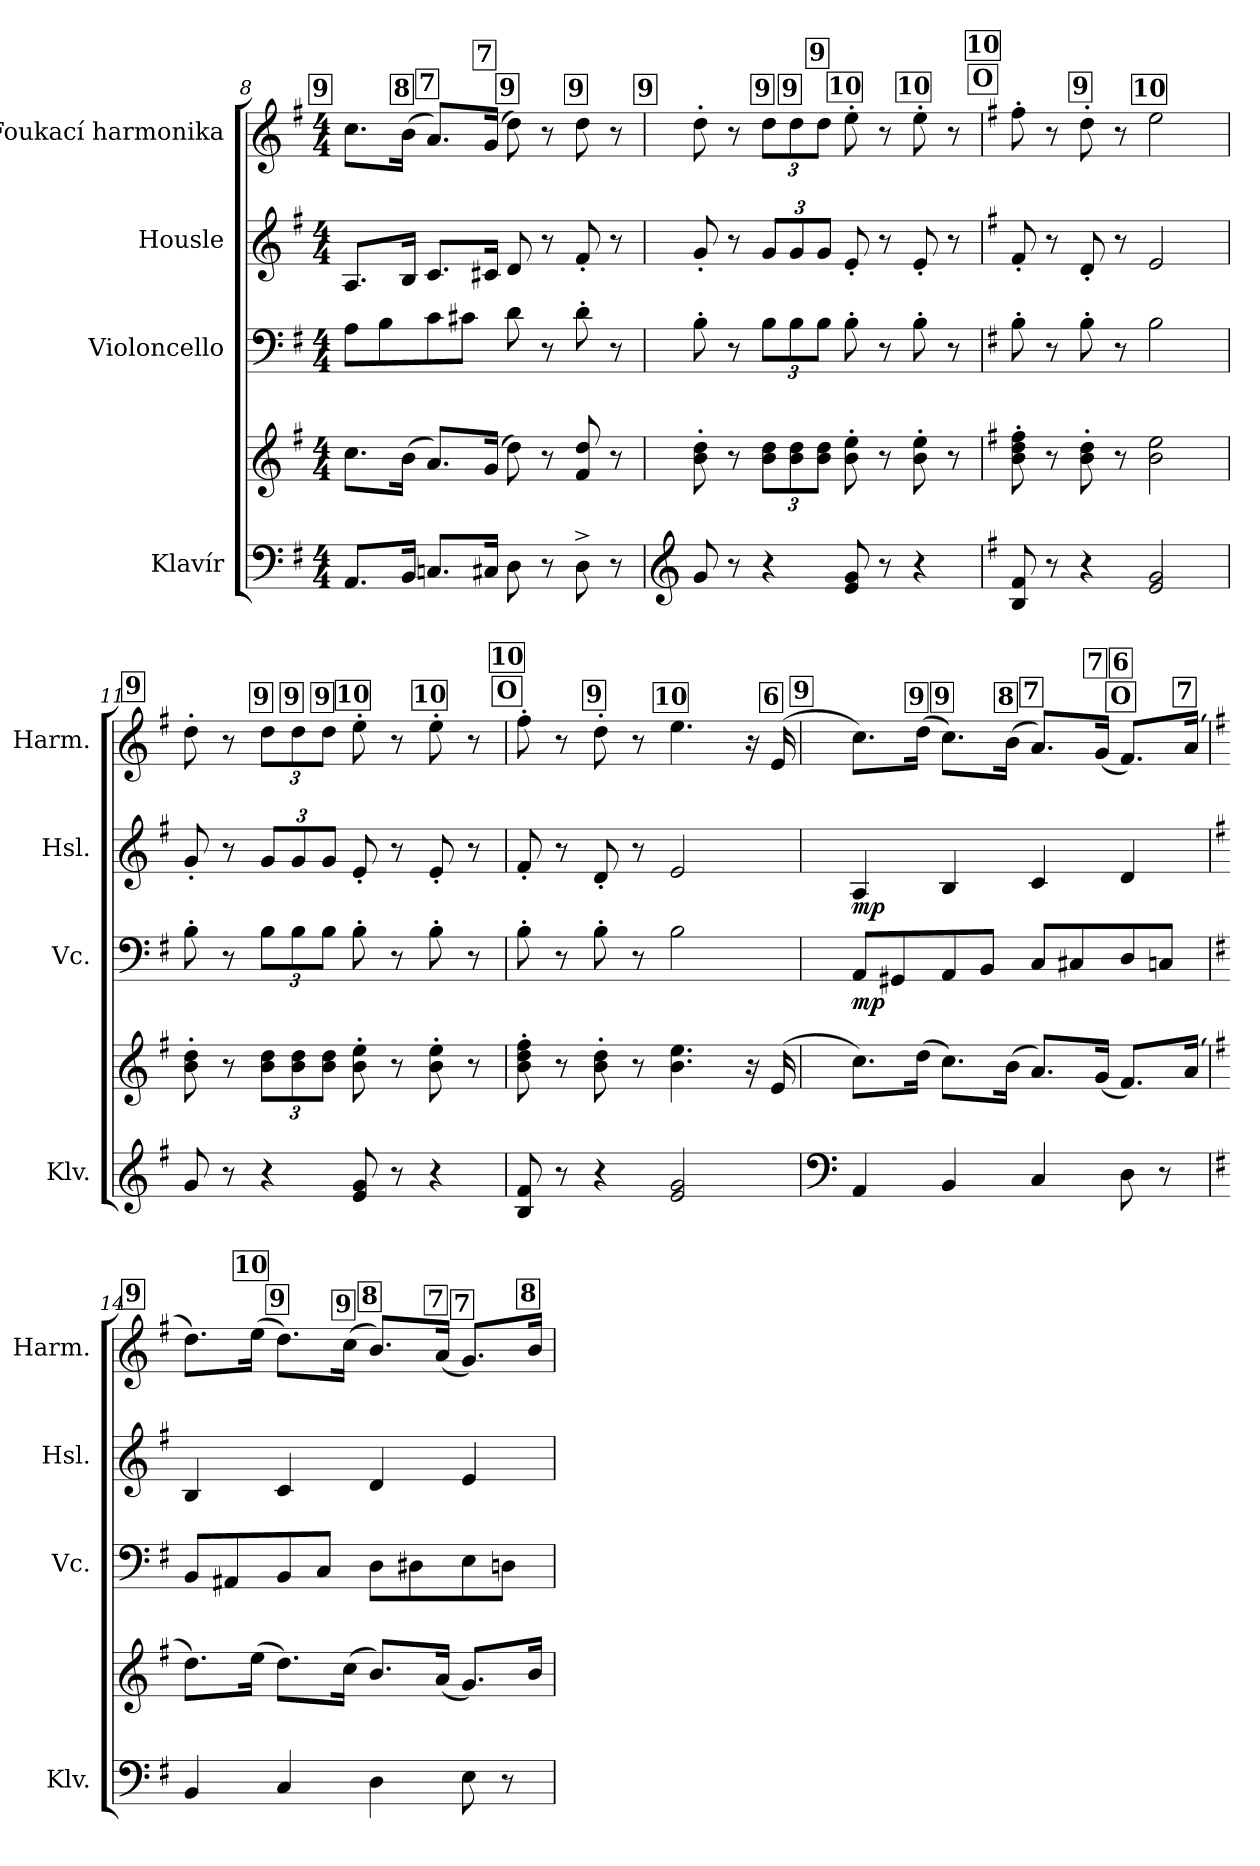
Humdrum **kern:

**kern	**kern	**kern	**dynam	**kern	**dynam	**kern
*part4	*part4	*part3	*part3	*part2	*part2	*part1
*staff5	*staff4	*staff3	*staff3	*staff2	*staff2	*staff1
*I"Klavír	*	*I"Violoncello	*	*I"Housle	*	*I"Foukací harmonika
*I'Klv.	*	*I'Vc.	*	*I'Hsl.	*	*I'Harm.
*clefF4	*clefG2	*clefF4	*	*clefG2	*	*clefG2
*k[f#]	*k[f#]	*k[f#]	*	*k[f#]	*	*k[f#]
*M4/4	*M4/4	*M4/4	*	*M4/4	*	*M4/4
!!LO:REH:place=s1:b:B:fs=14:t=9:qo=3
!!LO:REH:place=s1:b:B:fs=14:t=9:qo=2
!!LO:REH:place=s1:b:B:fs=14:t=7:qo=1.75
!!LO:REH:place=s1:b:B:fs=14:t=7:qo=1
!!LO:REH:place=s1:b:B:fs=14:t=8:qo=0.75
!!LO:REH:place=s1:b:B:fs=14:t=9
=8	=8	=8	=8	=8	=8	=8
8.AA/L	8.cc\L	8A\L	.	8.A/L	.	8.cci\L
.	.	8B\	.	.	.	.
16BB/Jk	(16b\Jk	.	.	16B/Jk	.	(16bj\Jk
8.Cn/L	8.a/L)	8c\	.	8.c/L	.	8.aj/L)
.	.	8c#X\J	.	.	.	.
16C#X/Jk	(16g/Jk	.	.	16c#X/Jk	.	(16gi/Jk
8D\	8dd\)	8d\	.	8d/	.	8ddj\)
8r	8r	8r	.	8r	.	8r
8D^\	8f#/ 8dd/	8d'\	.	8f#'/	.	8ddj\
8r	8r	8r	.	8r	.	8r
!!LO:REH:place=s1:b:B:fs=14:t=10:qo=3
!!LO:REH:place=s1:b:B:fs=14:t=10:qo=2
!!LO:REH:place=s1:b:B:fs=14:t=9:qo=1.6666666666666667
!!LO:REH:place=s1:b:B:fs=14:t=9:qo=1.3333333333333333
!!LO:REH:place=s1:b:B:fs=14:t=9:qo=1
!!LO:REH:place=s1:b:B:fs=14:t=9
=9	=9	=9	=9	=9	=9	=9
*clefG2	*	*	*	*	*	*
8g/	8b\' 8dd\'	8B'\	.	8g'/	.	8dd'j\
8r	8r	8r	.	8r	.	8r
*	*Xbrackettup	*Xbrackettup	*	*Xbrackettup	*	*Xbrackettup
4r	12b\ 12dd\L	12B\L	.	12g/L	.	12ddj\L
.	12b\ 12dd\	12B\	.	12g/	.	12ddj\
.	12b\ 12dd\J	12B\J	.	12g/J	.	12ddj\J
8e/ 8g/	8b\' 8ee\'	8B'\	.	8e'/	.	8ee'i\
8r	8r	8r	.	8r	.	8r
4r	8b\' 8ee\'	8B'\	.	8e'/	.	8ee'i\
.	8r	8r	.	8r	.	8r
!!LO:LB:g=z
!!LO:REH:place=s1:b:B:fs=14:t=10:qo=2
!!LO:REH:place=s1:b:B:fs=14:t=9:qo=1
!!LO:REH:place=s1:b:i:fs=14:t=O
!!LO:REH:place=s1:b:B:fs=14:t=10
=10	=10	=10	=10	=10	=10	=10
*	*	*	*	*	*	*k[f#]
8B/ 8f#/	8b\' 8dd\' 8ff#\'	8B'\	.	8f#'/	.	8ff#'j\
8r	8r	8r	.	8r	.	8r
4r	8b\' 8dd\'	8B'\	.	8d'/	.	8dd'j\
.	8r	8r	.	8r	.	8r
2e/ 2g/	2b\ 2ee\	2B\	.	2e/	.	2eei\
!!LO:REH:place=s1:b:B:fs=14:t=10:qo=3
!!LO:REH:place=s1:b:B:fs=14:t=10:qo=2
!!LO:REH:place=s1:b:B:fs=14:t=9:qo=1.6666666666666667
!!LO:REH:place=s1:b:B:fs=14:t=9:qo=1.3333333333333333
!!LO:REH:place=s1:b:B:fs=14:t=9:qo=1
!!LO:REH:place=s1:b:B:fs=14:t=9
=11	=11	=11	=11	=11	=11	=11
8g/	8b\' 8dd\'	8B'\	.	8g'/	.	8dd'j\
8r	8r	8r	.	8r	.	8r
4r	12b\ 12dd\L	12B\L	.	12g/L	.	12ddj\L
.	12b\ 12dd\	12B\	.	12g/	.	12ddj\
.	12b\ 12dd\J	12B\J	.	12g/J	.	12ddj\J
8e/ 8g/	8b\' 8ee\'	8B'\	.	8e'/	.	8ee'i\
8r	8r	8r	.	8r	.	8r
4r	8b\' 8ee\'	8B'\	.	8e'/	.	8ee'i\
.	8r	8r	.	8r	.	8r
!!LO:REH:place=s1:b:B:fs=14:t=6:qo=3.75
!!LO:REH:place=s1:b:B:fs=14:t=10:qo=2
!!LO:REH:place=s1:b:B:fs=14:t=9:qo=1
!!LO:REH:place=s1:b:i:fs=14:t=O
!!LO:REH:place=s1:b:B:fs=14:t=10
=12	=12	=12	=12	=12	=12	=12
8B/ 8f#/	8b\' 8dd\' 8ff#\'	8B'\	.	8f#'/	.	8ff#'j\
8r	8r	8r	.	8r	.	8r
4r	8b\' 8dd\'	8B'\	.	8d'/	.	8dd'j\
.	8r	8r	.	8r	.	8r
2e/ 2g/	4.b\ 4.ee\	2B\	.	2e/	.	4.eei\
.	16r	.	.	.	.	16r
.	(16e/	.	.	.	.	(16ei/
!!LO:REH:place=s1:b:B:fs=14:t=7:qo=3.75
!!LO:REH:place=s1:b:i:fs=14:t=O:qo=3
!!LO:REH:place=s1:b:B:fs=14:t=6:qo=3
!!LO:REH:place=s1:b:B:fs=14:t=7:qo=2.75
!!LO:REH:place=s1:b:B:fs=14:t=7:qo=2
!!LO:REH:place=s1:b:B:fs=14:t=8:qo=1.75
!!LO:REH:place=s1:b:B:fs=14:t=9:qo=1
!!LO:REH:place=s1:b:B:fs=14:t=9:qo=0.75
!!LO:REH:place=s1:b:B:fs=14:t=9
=13	=13	=13	=13	=13	=13	=13
*clefF4	*	*	*	*	*	*
!	!	!	!LO:DY:b	!	!LO:DY:b	!
4AA/	8.cc\L)	8AA/L	mp	4A/	mp	8.cci\L)
.	.	8GG#X/	.	.	.	.
.	(16dd\Jk	.	.	.	.	(16ddj\Jk
4BB/	8.cc\L)	8AA/	.	4B/	.	8.cci\L)
.	.	8BB/J	.	.	.	.
.	(16b\Jk	.	.	.	.	(16bj\Jk
4C/	8.a/L)	8C/L	.	4c/	.	8.aj/L)
.	.	8C#X/	.	.	.	.
.	(16g/Jk	.	.	.	.	(16gi/Jk
8D\	8.f#/L)	8D/	.	4d/	.	8.f#j/L)
8r	.	8Cn/J	.	.	.	.
.	(16a/Jk	.	.	.	.	(16aj/Jk
!!LO:PB:g=z
!!LO:REH:place=s1:b:B:fs=14:t=8:qo=3.75
!!LO:REH:place=s1:b:B:fs=14:t=7:qo=3
!!LO:REH:place=s1:b:B:fs=14:t=7:qo=2.75
!!LO:REH:place=s1:b:B:fs=14:t=8:qo=2
!!LO:REH:place=s1:b:B:fs=14:t=9:qo=1.75
!!LO:REH:place=s1:b:B:fs=14:t=9:qo=1
!!LO:REH:place=s1:b:B:fs=14:t=10:qo=0.75
!!LO:REH:place=s1:b:B:fs=14:t=9
=14	=14	=14	=14	=14	=14	=14
*	*	*	*	*	*	*k[f#]
4BB/	8.dd\L)	8BB/L	.	4B/	.	8.ddj\L)
.	.	8AA#X/	.	.	.	.
.	(16ee\Jk	.	.	.	.	(16eei\Jk
4C/	8.dd\L)	8BB/	.	4c/	.	8.ddj\L)
.	.	8C/J	.	.	.	.
.	(16cc\Jk	.	.	.	.	(16cci\Jk
4D\	8.b/L)	8D\L	.	4d/	.	8.bj/L)
.	.	8D#X\	.	.	.	.
.	(16a/Jk	.	.	.	.	(16aj/Jk
8E\	8.g/L)	8E\	.	4e/	.	8.gi/L)
8r	.	8Dn\J	.	.	.	.
.	16b/Jk	.	.	.	.	16bj/Jk
=	=	=	=	=	=	=
*-	*-	*-	*-	*-	*-	*-
